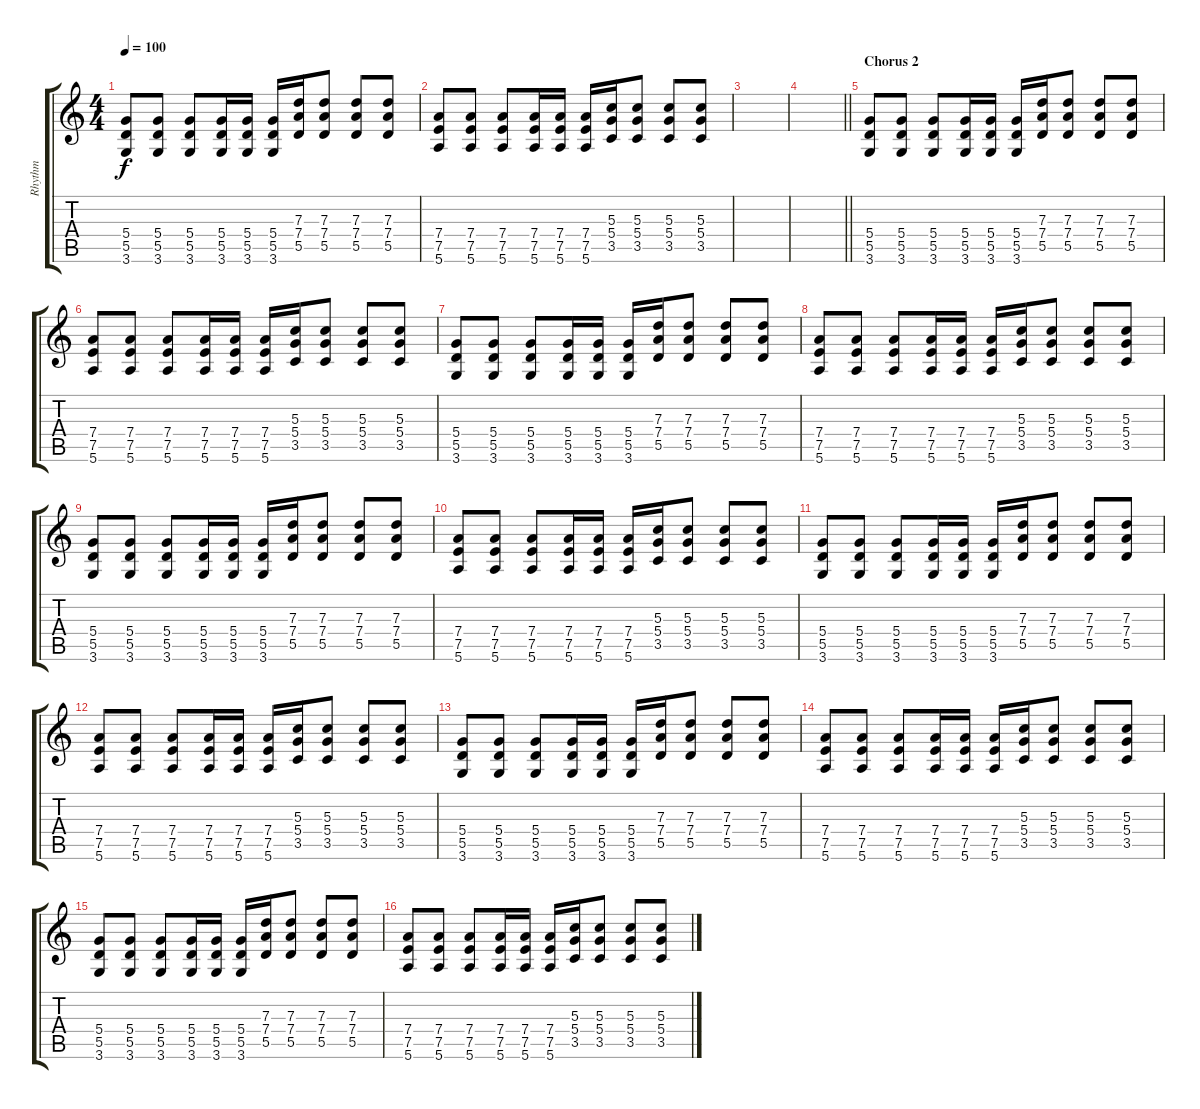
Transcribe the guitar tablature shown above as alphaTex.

\track ("Rhythm" "Rhythm") {instrument overdrivenguitar}
\staff {score tabs}
\tuning (E4 B3 G3 D3 A2 E2) {hide}
\ts (4 4)
\tempo 100
\clef g2
\ks c
(5.4 5.5 3.6).8{dy f} (5.4 5.5 3.6).8 (5.4 5.5 3.6).8 (5.4 5.5 3.6).16 (5.4 5.5 3.6).16 (5.4 5.5 3.6).16 (7.3 7.4 5.5).16 (7.3 7.4 5.5).8 (7.3 7.4 5.5).8 (7.3 7.4 5.5).8 |
(7.4 7.5 5.6).8 (7.4 7.5 5.6).8 (7.4 7.5 5.6).8 (7.4 7.5 5.6).16 (7.4 7.5 5.6).16 (7.4 7.5 5.6).16 (5.3 5.4 3.5).16 (5.3 5.4 3.5).8 (5.3 5.4 3.5).8 (5.3 5.4 3.5).8 |
|
\barLineRight lightlight
|
\section ("" "Chorus 2")
(5.4 5.5 3.6).8 (5.4 5.5 3.6).8 (5.4 5.5 3.6).8 (5.4 5.5 3.6).16 (5.4 5.5 3.6).16 (5.4 5.5 3.6).16 (7.3 7.4 5.5).16 (7.3 7.4 5.5).8 (7.3 7.4 5.5).8 (7.3 7.4 5.5).8 |
(7.4 7.5 5.6).8 (7.4 7.5 5.6).8 (7.4 7.5 5.6).8 (7.4 7.5 5.6).16 (7.4 7.5 5.6).16 (7.4 7.5 5.6).16 (5.3 5.4 3.5).16 (5.3 5.4 3.5).8 (5.3 5.4 3.5).8 (5.3 5.4 3.5).8 |
(5.4 5.5 3.6).8 (5.4 5.5 3.6).8 (5.4 5.5 3.6).8 (5.4 5.5 3.6).16 (5.4 5.5 3.6).16 (5.4 5.5 3.6).16 (7.3 7.4 5.5).16 (7.3 7.4 5.5).8 (7.3 7.4 5.5).8 (7.3 7.4 5.5).8 |
(7.4 7.5 5.6).8 (7.4 7.5 5.6).8 (7.4 7.5 5.6).8 (7.4 7.5 5.6).16 (7.4 7.5 5.6).16 (7.4 7.5 5.6).16 (5.3 5.4 3.5).16 (5.3 5.4 3.5).8 (5.3 5.4 3.5).8 (5.3 5.4 3.5).8 |
(5.4 5.5 3.6).8 (5.4 5.5 3.6).8 (5.4 5.5 3.6).8 (5.4 5.5 3.6).16 (5.4 5.5 3.6).16 (5.4 5.5 3.6).16 (7.3 7.4 5.5).16 (7.3 7.4 5.5).8 (7.3 7.4 5.5).8 (7.3 7.4 5.5).8 |
(7.4 7.5 5.6).8 (7.4 7.5 5.6).8 (7.4 7.5 5.6).8 (7.4 7.5 5.6).16 (7.4 7.5 5.6).16 (7.4 7.5 5.6).16 (5.3 5.4 3.5).16 (5.3 5.4 3.5).8 (5.3 5.4 3.5).8 (5.3 5.4 3.5).8 |
(5.4 5.5 3.6).8 (5.4 5.5 3.6).8 (5.4 5.5 3.6).8 (5.4 5.5 3.6).16 (5.4 5.5 3.6).16 (5.4 5.5 3.6).16 (7.3 7.4 5.5).16 (7.3 7.4 5.5).8 (7.3 7.4 5.5).8 (7.3 7.4 5.5).8 |
(7.4 7.5 5.6).8 (7.4 7.5 5.6).8 (7.4 7.5 5.6).8 (7.4 7.5 5.6).16 (7.4 7.5 5.6).16 (7.4 7.5 5.6).16 (5.3 5.4 3.5).16 (5.3 5.4 3.5).8 (5.3 5.4 3.5).8 (5.3 5.4 3.5).8 |
(5.4 5.5 3.6).8 (5.4 5.5 3.6).8 (5.4 5.5 3.6).8 (5.4 5.5 3.6).16 (5.4 5.5 3.6).16 (5.4 5.5 3.6).16 (7.3 7.4 5.5).16 (7.3 7.4 5.5).8 (7.3 7.4 5.5).8 (7.3 7.4 5.5).8 |
(7.4 7.5 5.6).8 (7.4 7.5 5.6).8 (7.4 7.5 5.6).8 (7.4 7.5 5.6).16 (7.4 7.5 5.6).16 (7.4 7.5 5.6).16 (5.3 5.4 3.5).16 (5.3 5.4 3.5).8 (5.3 5.4 3.5).8 (5.3 5.4 3.5).8 |
(5.4 5.5 3.6).8 (5.4 5.5 3.6).8 (5.4 5.5 3.6).8 (5.4 5.5 3.6).16 (5.4 5.5 3.6).16 (5.4 5.5 3.6).16 (7.3 7.4 5.5).16 (7.3 7.4 5.5).8 (7.3 7.4 5.5).8 (7.3 7.4 5.5).8 |
(7.4 7.5 5.6).8 (7.4 7.5 5.6).8 (7.4 7.5 5.6).8 (7.4 7.5 5.6).16 (7.4 7.5 5.6).16 (7.4 7.5 5.6).16 (5.3 5.4 3.5).16 (5.3 5.4 3.5).8 (5.3 5.4 3.5).8 (5.3 5.4 3.5).8
